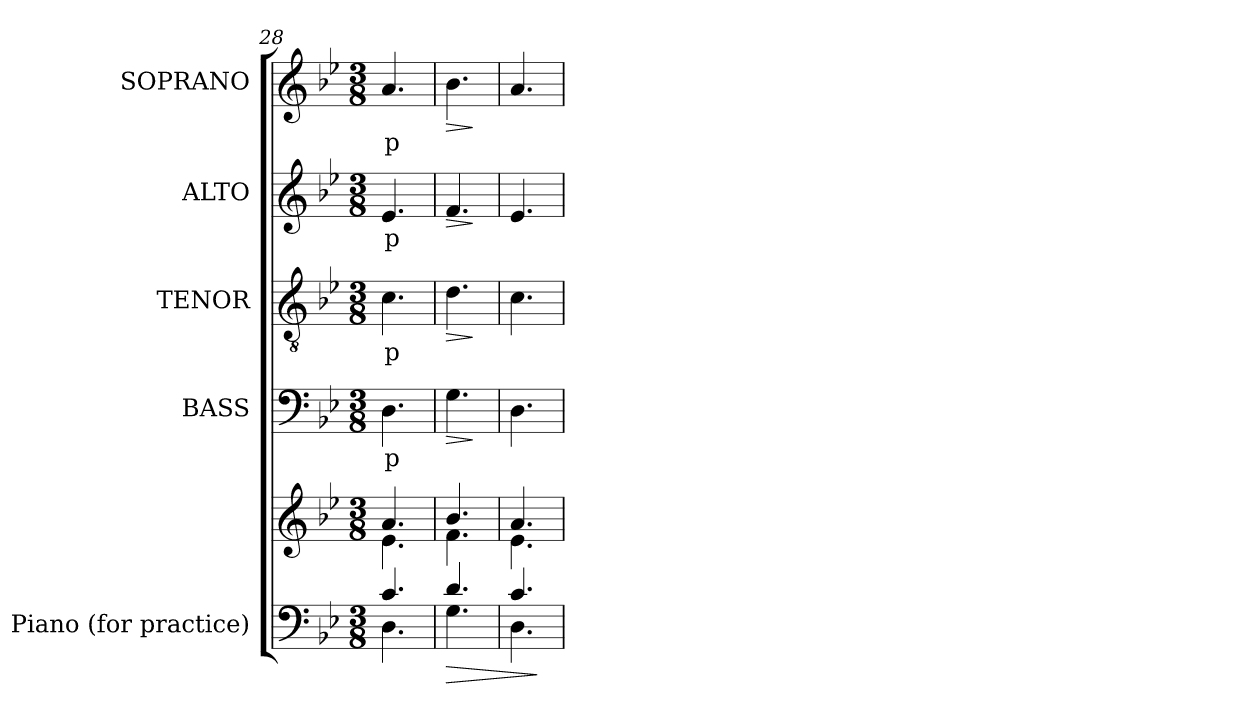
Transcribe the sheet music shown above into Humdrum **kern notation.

**kern	**kern	**dynam	**kern	**text	**dynam	**kern	**text	**dynam	**kern	**text	**dynam	**kern	**text	**dynam
*part5	*part5	*part5	*part4	*part4	*part4	*part3	*part3	*part3	*part2	*part2	*part2	*part1	*part1	*part1
*staff6	*staff5	*staff5/6	*staff4	*staff4	*staff4	*staff3	*staff3	*staff3	*staff2	*staff2	*staff2	*staff1	*staff1	*staff1
*I"Piano      (for practice)	*	*	*I"BASS	*	*	*I"TENOR	*	*	*I"ALTO	*	*	*I"SOPRANO	*	*
*I'Pno.	*	*	*I'B.	*	*	*I'T.	*	*	*I'A.	*	*	*I'S.	*	*
*clefF4	*clefG2	*	*clefF4	*	*	*clefGv2	*	*	*clefG2	*	*	*clefG2	*	*
*	*	*	*	*	*	*ITrd7c12	*	*	*	*	*	*	*	*
*k[b-e-]	*k[b-e-]	*	*k[b-e-]	*	*	*k[b-e-]	*	*	*k[b-e-]	*	*	*k[b-e-]	*	*
*B-:	*B-:	*	*B-:	*	*	*B-:	*	*	*B-:	*	*	*B-:	*	*
*M3/8	*M3/8	*	*M3/8	*	*	*M3/8	*	*	*M3/8	*	*	*M3/8	*	*
=28	=28	=28	=28	=28	=28	=28	=28	=28	=28	=28	=28	=28	=28	=28
*^	*^	*	*	*	*	*	*	*	*	*	*	*	*	*
!	!	!	!	!	!	!LO:LY:a:color=#000000	!	!	!	!	!	!	!	!	!	!
!	!	!	!	!	!	!	!	!	!LO:LY:a:color=#000000	!	!	!	!	!	!	!
!	!	!	!	!	!	!	!	!	!	!	!	!LO:LY:a:color=#000000	!	!	!	!
!	!	!	!	!	!	!	!	!	!	!	!	!	!	!	!LO:LY:a:color=#000000	!
4.ci/	4.Di\	4.ai/	4.e-i\	.	4.Di\	p	.	4.Ci\	p	.	4.e-i/	p	.	4.ai/	p	.
=29	=29	=29	=29	=29	=29	=29	=29	=29	=29	=29	=29	=29	=29	=29	=29	=29
!	!	!	!	!LO:HP:b=2	!	!	!LO:HP:b	!	!	!LO:HP:b	!	!	!LO:HP:b	!	!	!LO:HP:b
4.di/	4.Gi\	4.b-i/	4.fi\	>	4.Gi\	.	>	4.Di\	.	>	4.fi/	.	>	4.b-i\	.	>
*v	*v	*	*	*	*	*	*	*	*	*	*	*	*	*	*	*
*	*v	*v	*	*	*	*	*	*	*	*	*	*	*	*	*
.	.	.	.	.	]	.	.	]	.	.	]	.	.	]
=30	=30	=30	=30	=30	=30	=30	=30	=30	=30	=30	=30	=30	=30	=30
*^	*^	*	*	*	*	*	*	*	*	*	*	*	*	*
4.ci/	4.Di\	4.ai/	4.e-i\	.	4.Di\	.	.	4.Ci\	.	.	4.e-i/	.	.	4.ai/	.	.
*v	*v	*	*	*	*	*	*	*	*	*	*	*	*	*	*	*
*	*v	*v	*	*	*	*	*	*	*	*	*	*	*	*	*
.	.	]	.	.	.	.	.	.	.	.	.	.	.	.
=	=	=	=	=	=	=	=	=	=	=	=	=	=	=
*-	*-	*-	*-	*-	*-	*-	*-	*-	*-	*-	*-	*-	*-	*-
